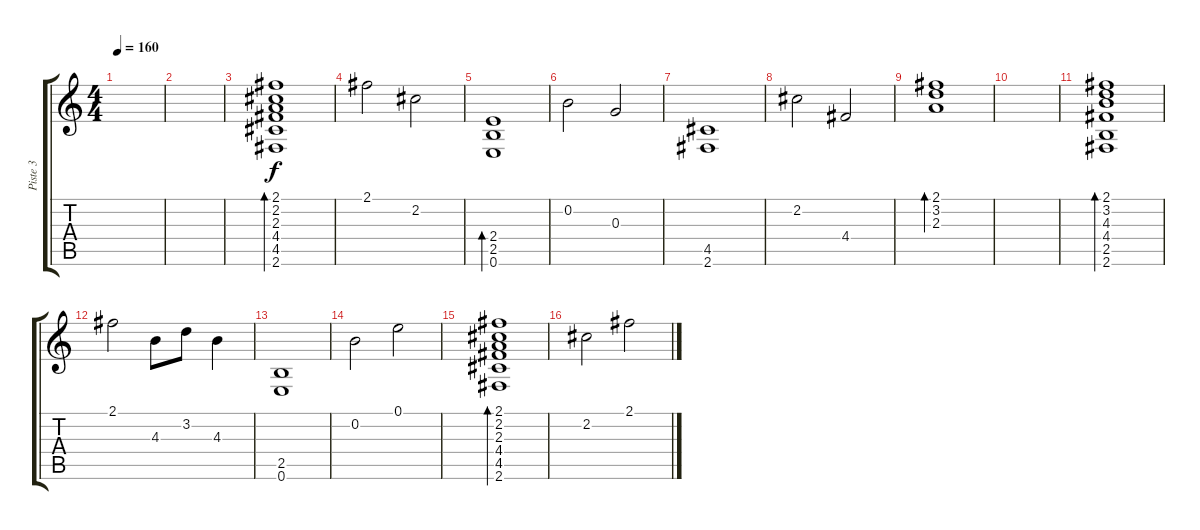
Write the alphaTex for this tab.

\track ("Piste 3" "Piste 3") {instrument acousticguitarsteel}
\staff {score tabs}
\tuning (E4 B3 G3 D3 A2 E2) {hide}
\ts (4 4)
\tempo 160
\clef g2
\ks c
|
|
(2.1 2.2 2.3 4.4 4.5 2.6).1{bd 120} |
2.1.2 2.2.2 |
(2.4 2.5 0.6).1{bd 240} |
0.2.2 0.3.2 |
(4.5 2.6).1 |
2.2.2 4.4.2 |
(2.1 3.2 2.3).1{bd 240} |
|
(2.1 3.2 4.3 4.4 2.5 2.6).1{bd 240} |
2.1.2 4.3.8 3.2.8 4.3.4 |
(2.5 0.6).1 |
0.2.2 0.1.2 |
(2.1 2.2 2.3 4.4 4.5 2.6).1{bd 240} |
2.2.2 2.1.2
